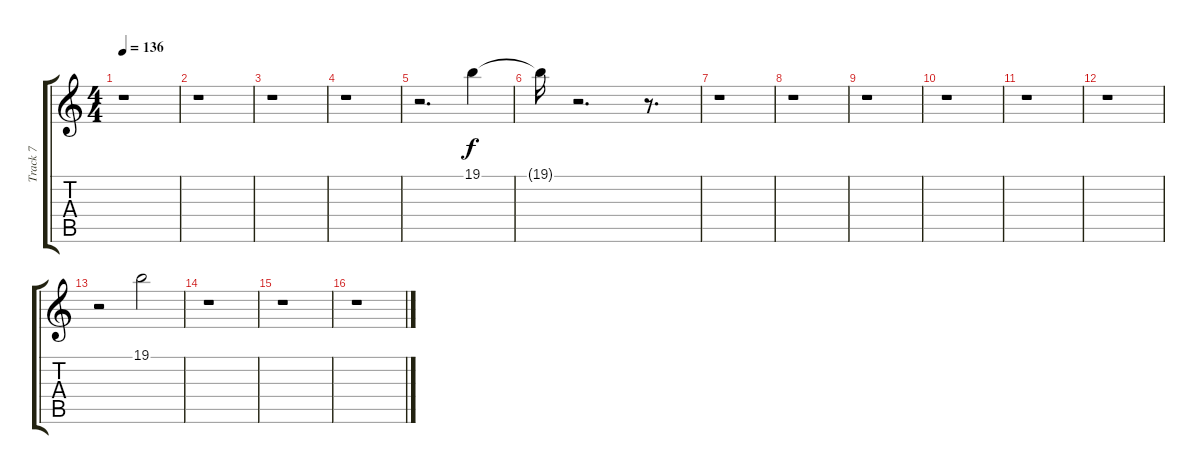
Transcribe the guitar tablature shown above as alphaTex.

\track ("Track 7" "Track 7") {instrument reversecymbal}
\staff {score tabs}
\tuning (E4 B3 G3 D3 A2 E2) {hide}
\ts (4 4)
\tempo 136
\clef g2
\ks c
r.1{dy f} |
r.1 |
r.1 |
r.1 |
r.2{d} 19.1.4 |
19.1{t}.16 r.2{d} r.8{d} |
r.1 |
r.1 |
r.1 |
r.1 |
r.1 |
r.1 |
r.2 19.1.2 |
r.1 |
r.1 |
r.1
